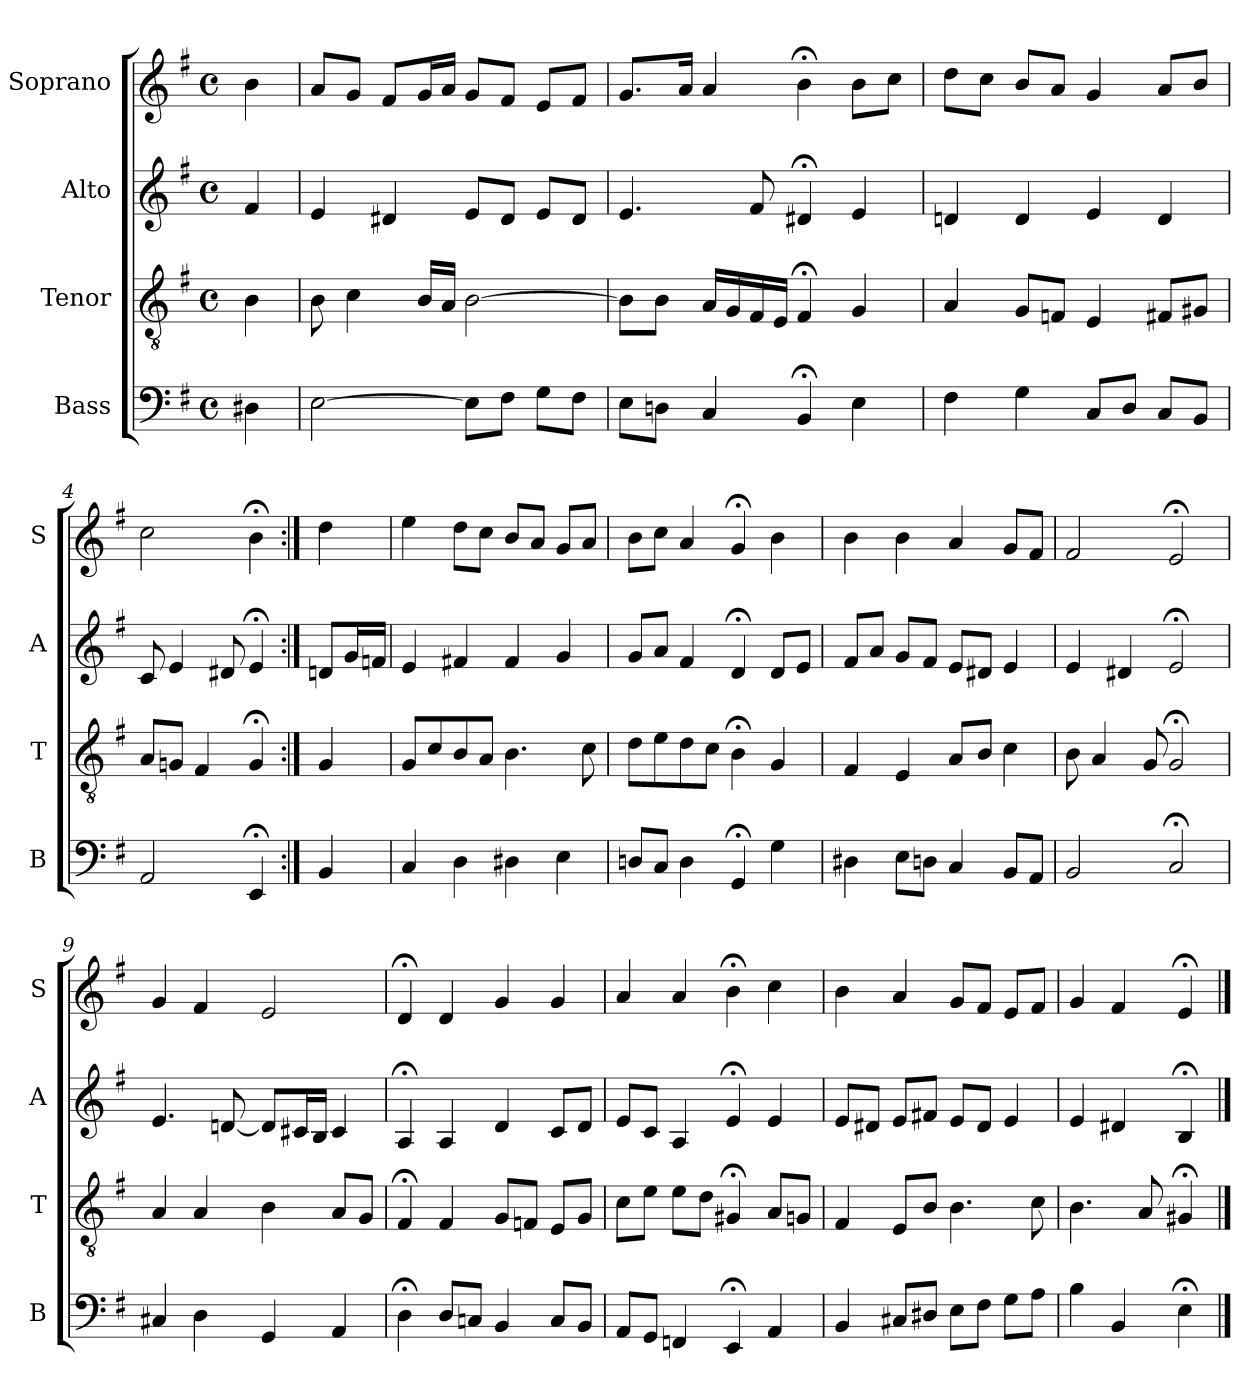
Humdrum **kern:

**kern	**kern	**kern	**kern
*part4	*part3	*part2	*part1
*staff4	*staff3	*staff2	*staff1
*I"Bass	*I"Tenor	*I"Alto	*I"Soprano
*I'B	*I'T	*I'A	*I'S
*clefF4	*clefGv2	*clefG2	*clefG2
*k[f#]	*k[f#]	*k[f#]	*k[f#]
*e:	*e:	*e:	*e:
*M4/4	*M4/4	*M4/4	*M4/4
*met(c)	*met(c)	*met(c)	*met(c)
*MM100	*MM100	*MM100	*MM100
=	=	=	=
4D#X	4B	4f#	4b
=1	=1	=1	=1
[2E	8B	4e	8aL
.	4c	.	8gJ
.	.	4d#X	8f#L
.	16BLL	.	16gL
.	16AJJ	.	16aJJ
8EL]	[2B	8eL	8gL
8F#J	.	8d#J	8f#J
8GL	.	8eL	8eL
8F#J	.	8d#J	8f#J
=2	=2	=2	=2
8EL	8BL]	4.e	8.gL
8DnJ	8BJ	.	.
.	.	.	16aJk
4C	16ALL	.	4a
.	16G	.	.
.	16F#	8f#	.
.	16EJJ	.	.
4BB;<	4F#;<	4d#X;<	4b;<
4E	4G	4e	8bL
.	.	.	8ccJ
=3	=3	=3	=3
4F#	4A	4dn	8ddL
.	.	.	8ccJ
4G	8GL	4d	8bL
.	8FnJ	.	8aJ
8CL	4E	4e	4g
8DJ	.	.	.
8CL	8F#XL	4d	8aL
8BBJ	8G#XJ	.	8bJ
=4	=4	=4	=4
2AA	8AL	8c	2cc
.	8GnJ	4e	.
.	4F#	.	.
.	.	8d#X	.
4EE;<	4G;<	4e;<	4b;<
=:|!	=:|!	=:|!	=:|!
4BB	4G	8dnL	4dd
.	.	16gL	.
.	.	16fnJJ	.
=5	=5	=5	=5
4C	8GL	4e	4ee
.	8c	.	.
4D	8B	4f#X	8ddL
.	8AJ	.	8ccJ
4D#X	4.B	4f#	8bL
.	.	.	8aJ
4E	.	4g	8gL
.	8c	.	8aJ
=6	=6	=6	=6
8DnL	8dL	8gL	8bL
8CJ	8e	8aJ	8ccJ
4D	8d	4f#	4a
.	8cJ	.	.
4GG;<	4B;<	4d;<	4g;<
4G	4G	8dL	4b
.	.	8eJ	.
=7	=7	=7	=7
4D#X	4F#	8f#L	4b
.	.	8aJ	.
8EL	4E	8gL	4b
8DnJ	.	8f#J	.
4C	8AL	8eL	4a
.	8BJ	8d#XJ	.
8BBL	4c	4e	8gL
8AAJ	.	.	8f#J
=8	=8	=8	=8
2BB	8B	4e	2f#
.	4A	.	.
.	.	4d#X	.
.	8G	.	.
2C;<	2G;<	2e;<	2e;<
=9	=9	=9	=9
4C#X	4A	4.e	4g
4D	4A	.	4f#
.	.	[8dn	.
4GG	4B	8dL]	2e
.	.	16c#XL	.
.	.	16BJJ	.
4AA	8AL	4c#	.
.	8GJ	.	.
=10	=10	=10	=10
4D;<	4F#;<	4A;<	4d;<
8DL	4F#	4A	4d
8CnJ	.	.	.
4BB	8GL	4d	4g
.	8FnJ	.	.
8CL	8EL	8cL	4g
8BBJ	8GJ	8dJ	.
=11	=11	=11	=11
8AAL	8cL	8eL	4a
8GGJ	8eJ	8cJ	.
4FFn	8eL	4A	4a
.	8dJ	.	.
4EE;<	4G#X;<	4e;<	4b;<
4AA	8AL	4e	4cc
.	8GnJ	.	.
=12	=12	=12	=12
4BB	4F#	8eL	4b
.	.	8d#XJ	.
8C#XL	8EL	8eL	4a
8D#XJ	8BJ	8f#XJ	.
8EL	4.B	8eL	8gL
8F#J	.	8d#J	8f#J
8GL	.	4e	8eL
8AJ	8c	.	8f#J
=13	=13	=13	=13
4Bi	4.Bi	4ei	4gi
4BB	.	4d#X	4f#
.	8A	.	.
4E;<	4G#X;<	4B;<	4e;<
==	==	==	==
*-	*-	*-	*-
